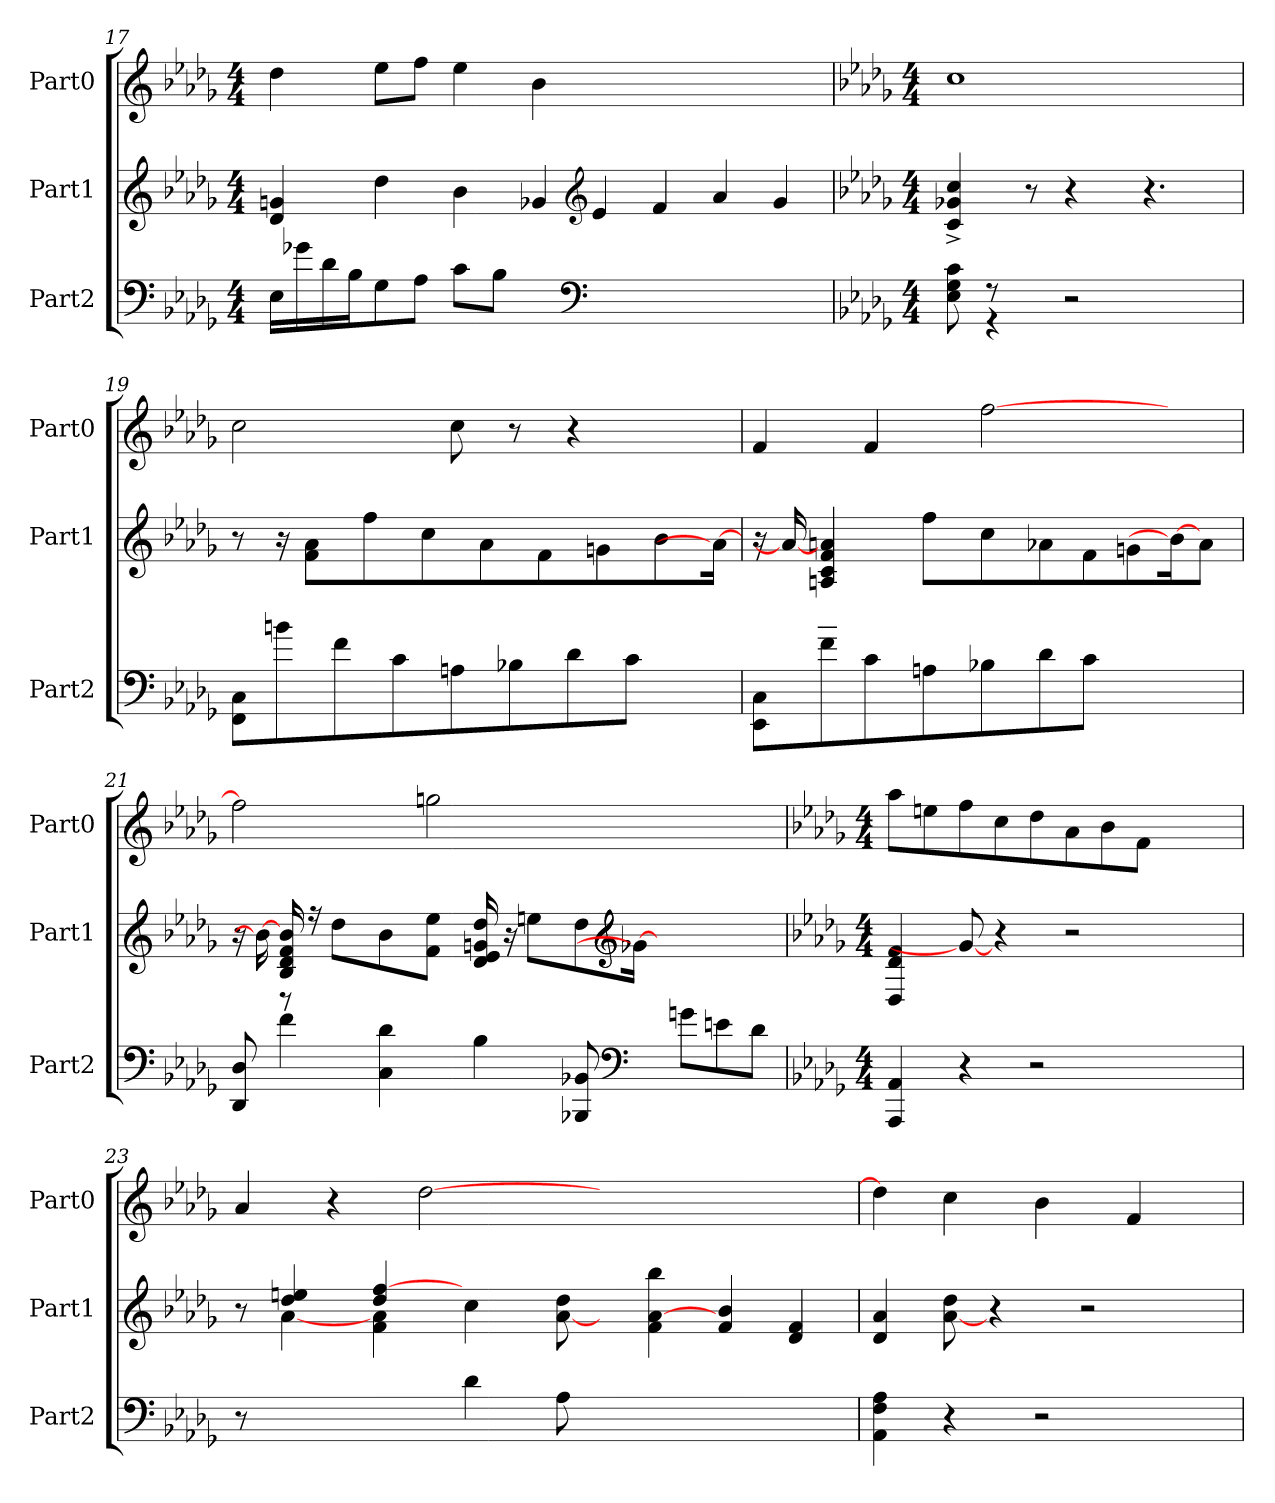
**kern	**kern	**kern
*part3	*part2	*part1
*staff3	*staff2	*staff1
*I"Part2	*I"Part1	*I"Part0
*I'Part2	*I'Part1	*I'Part0
*clefF4	*clefG2	*clefG2
*k[b-e-a-d-g-]	*k[b-e-a-d-g-]	*k[b-e-a-d-g-]
*M4/4	*M4/4	*M4/4
=17	=17	=17
16E-LL	4gn 4d-	4dd-
16g-X	.	.
16d-	.	.
16B-J	.	.
8G-	4dd-	8ee-L
8A-J	.	8ffJ
8cL	4b-	4ee-
8B-J	.	.
4ryy	4g-X	4b-
*clefF4	*clefG2	*
1ryy	4e-	1ryy
.	4f	.
.	4a-	.
.	4g-	.
!!LO:LB:g=z
=18	=18	=18
*k[b-e-a-d-g-]	*k[b-e-a-d-g-]	*k[b-e-a-d-g-]
*M4/4	*M4/4	*M4/4
*^	*	*
8ryy	8E- 8c 8G-	4cc^< 4g-X^< 4c^<	1cc
8r	4r	.	.
8ryy	.	8r	.
2r	8ryy	4r	.
.	2ryy	.	.
.	.	4.r	.
8ryy	.	.	.
*v	*v	*	*
=19	=19	=19
8FF 8CL	8r	2cc
8bn	16r	.
.	8f 8a-L	.
8f	.	.
.	8ff	.
8c	.	.
.	8cc	.
8An	.	8cc
.	8a-	.
8B-X	.	8r
.	8f	.
8d-	.	4r
.	8gn	.
8cJ	.	.
.	8b-	.
8ryy	.	8ryy
.	16a-Jk_	.
=20	=20	=20
*^	*	*
16ryy	8EE- 8CL	16r	4f
16ryy	.	16a-_	.
8bnJ	8f	4An 4an 4f 4c	.
16ryy	8c	.	4f
16ryy	.	.	.
16ryy	8An	8ffL	.
16ryy	.	.	.
16ryy	8B-X	8cc	[2ff
16ryy	.	.	.
4.ryy	8d-	8a-X	.
.	8cJ	8f	.
.	8ryy	8gn	.
8.ryy	8.ryy	16b-k_	8.ryy
.	.	8a-J	.
*v	*v	*	*
=21	=21	=21
*	*^	*
8D- 8DD-	16r	16ryy	2ff]
.	16b-_	16ryy	.
4f	16B- 16d- 16b- 16f	8r	.
.	16r	.	.
.	8dd-L	16ryy	.
.	.	16ryy	.
4C 4d-	8b-	16ryy	.
.	.	8ryy	.
.	8ee- 8fJ	.	2ggn
.	.	16ryy	.
4B-	16dd- 16gn 16e- 16d-	16ryy	.
.	16r	16ryy	.
.	8eenL	16ryy	.
.	.	8.ryy	.
8BB-X 8BBB-X	8dd-	.	.
*clefF4	*clefG2	*	*
8ryy	16g-XJk_	2ryy	2ryy
.	4..ryy	.	.
8gnL	.	.	.
8en	.	.	.
8d-J	.	.	.
*	*v	*v	*
!!LO:LB:g=z
=22	=22	=22
*k[b-e-a-d-g-]	*k[b-e-a-d-g-]	*k[b-e-a-d-g-]
*M4/4	*M4/4	*M4/4
4AAA- 4AA-	4f 4d- 4D-	8aa-L
.	.	8een
4r	8g-_	8ff
.	4r	8cc
2r	.	8dd-
.	2r	8a-
.	.	8b-
.	.	8fJ
8ryy	.	4ryy
8ryy	8ryy	.
=23	=23	=23
*	*^	*
8r	8r	8ryy	4a-
8ryy	4een 4dd-	[4a-	.
8ryy	.	.	4r
8ryy	4dd- [4ff	4a- 4f	.
8ryy	.	.	[2dd-
4d-	4cc	8ryy	.
.	.	8ryy	.
8A-	8dd- [8a-	8ryy	.
2..ryy	8ryy	2..ryy	2..ryy
.	4f 4bb- [4a-	.	.
.	4b- 4f	.	.
.	4d- 4f	.	.
*	*v	*v	*
=24	=24	=24
4AA- 4F 4A-	4a- 4d-	4dd-]
4r	8dd- [8a-	4cc
.	4r	.
2r	.	4b-
.	2r	.
.	.	4f
8ryy	.	8ryy
=	=	=
*-	*-	*-
